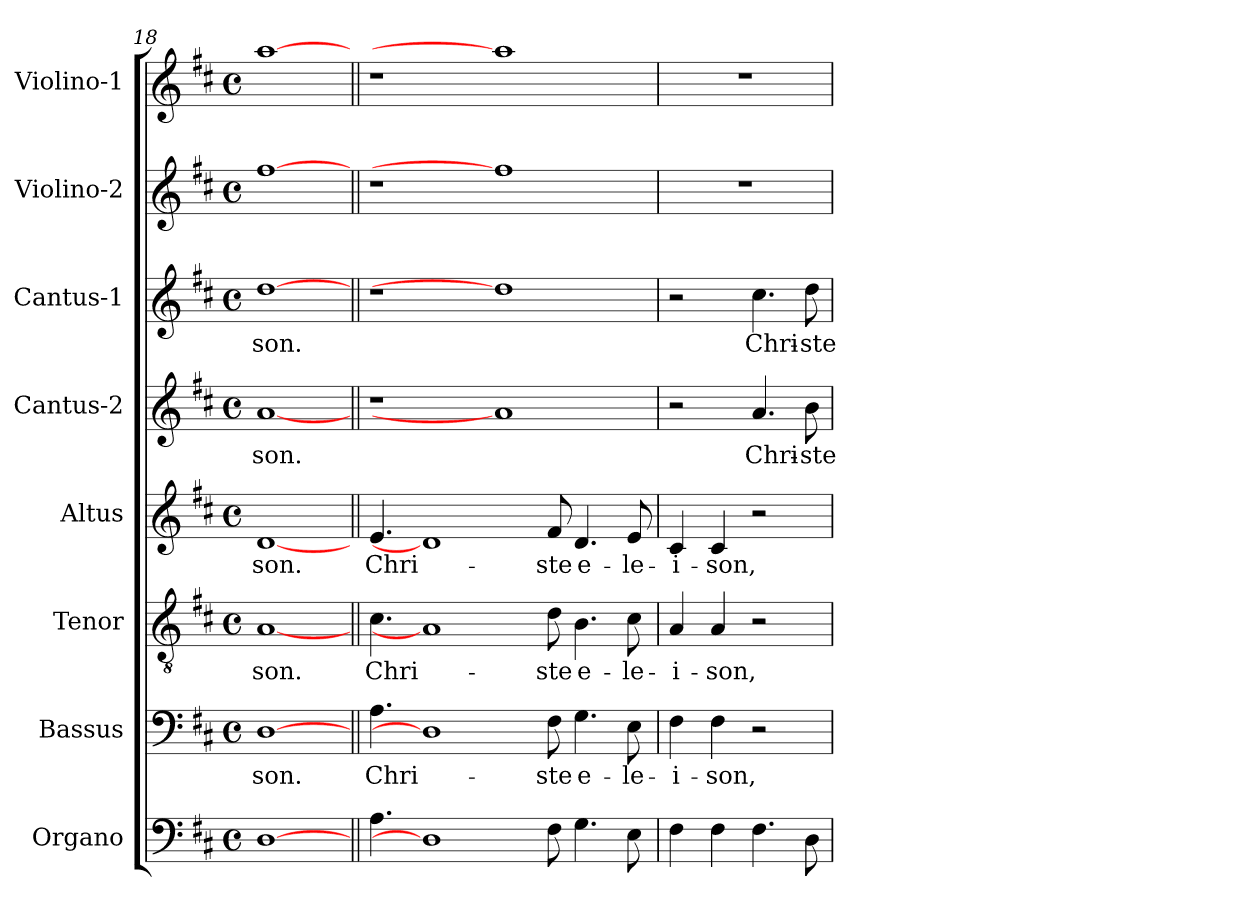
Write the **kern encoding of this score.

**kern	**kern	**text	**kern	**text	**kern	**text	**kern	**text	**kern	**text	**kern	**kern
*part8	*part7	*part7	*part6	*part6	*part5	*part5	*part4	*part4	*part3	*part3	*part2	*part1
*staff8	*staff7	*staff7	*staff6	*staff6	*staff5	*staff5	*staff4	*staff4	*staff3	*staff3	*staff2	*staff1
*I"Organo	*I"Bassus	*	*I"Tenor	*	*I"Altus	*	*I"Cantus-2	*	*I"Cantus-1	*	*I"Violino-2	*I"Violino-1
*I'Og	*I'B	*	*I'T	*	*I'A	*	*I'C2	*	*I'C1	*	*I'V2	*I'V1
*clefF4	*clefF4	*	*clefGv2	*	*clefG2	*	*clefG2	*	*clefG2	*	*clefG2	*clefG2
*k[f#c#]	*k[f#c#]	*	*k[f#c#]	*	*k[f#c#]	*	*k[f#c#]	*	*k[f#c#]	*	*k[f#c#]	*k[f#c#]
*D:	*D:	*	*D:	*	*D:	*	*D:	*	*D:	*	*D:	*D:
*M4/4	*M4/4	*	*M4/4	*	*M4/4	*	*M4/4	*	*M4/4	*	*M4/4	*M4/4
*met(c)	*met(c)	*	*met(c)	*	*met(c)	*	*met(c)	*	*met(c)	*	*met(c)	*met(c)
=18	=18	=18	=18	=18	=18	=18	=18	=18	=18	=18	=18	=18
!	!	!LO:LY:b	!	!	!	!	!	!	!	!	!	!
!	!	!	!	!LO:LY:b	!	!	!	!	!	!	!	!
!	!	!	!	!	!	!LO:LY:b	!	!	!	!	!	!
!	!	!	!	!	!	!	!	!LO:LY:b	!	!	!	!
!	!	!	!	!	!	!	!	!	!	!LO:LY:b	!	!
[1D	[1D	-son.	[1A	-son.	[1d	-son.	[1a	-son.	[1dd	-son.	[1ff#	[1aa
!!LO:PB:g=z
=19||	=19||	=19||	=19||	=19||	=19||	=19||	=19||	=19||	=19||	=19||	=19||	=19||
!	!	!LO:LY:b	!	!	!	!	!	!	!	!	!	!
!	!	!	!	!LO:LY:b	!	!	!	!	!	!	!	!
!	!	!	!	!	!	!LO:LY:b	!	!	!	!	!	!
4.A\	4.A\	Chri-	4.c#\	Chri-	4.e/	Chri-	1r	.	1r	.	1r	1r
1D]	1D]	.	1A]	.	1d]	.	.	.	.	.	.	.
.	.	.	.	.	.	.	1a]	.	1dd]	.	1ff#]	1aa]
!	!	!LO:LY:b	!	!	!	!	!	!	!	!	!	!
!	!	!	!	!LO:LY:b	!	!	!	!	!	!	!	!
!	!	!	!	!	!	!LO:LY:b	!	!	!	!	!	!
8F#\	8F#\	-ste	8d\	-ste	8f#/	-ste	.	.	.	.	.	.
!	!	!LO:LY:b	!	!	!	!	!	!	!	!	!	!
!	!	!	!	!LO:LY:b	!	!	!	!	!	!	!	!
!	!	!	!	!	!	!LO:LY:b	!	!	!	!	!	!
4.G\	4.G\	e-	4.B\	e-	4.d/	e-	.	.	.	.	.	.
!	!	!LO:LY:b	!	!	!	!	!	!	!	!	!	!
!	!	!	!	!LO:LY:b	!	!	!	!	!	!	!	!
!	!	!	!	!	!	!LO:LY:b	!	!	!	!	!	!
8E\	8E\	-le-	8c#\	-le-	8e/	-le-	.	.	.	.	.	.
=20	=20	=20	=20	=20	=20	=20	=20	=20	=20	=20	=20	=20
!	!	!LO:LY:b	!	!	!	!	!	!	!	!	!	!
!	!	!	!	!LO:LY:b	!	!	!	!	!	!	!	!
!	!	!	!	!	!	!LO:LY:b	!	!	!	!	!	!
4F#\	4F#\	-i-	4A/	-i-	4c#/	-i-	2r	.	2r	.	1r	1r
!	!	!LO:LY:b	!	!	!	!	!	!	!	!	!	!
!	!	!	!	!LO:LY:b	!	!	!	!	!	!	!	!
!	!	!	!	!	!	!LO:LY:b	!	!	!	!	!	!
4F#\	4F#\	-son,	4A/	-son,	4c#/	-son,	.	.	.	.	.	.
!	!	!	!	!	!	!	!	!LO:LY:b	!	!	!	!
!	!	!	!	!	!	!	!	!	!	!LO:LY:b	!	!
4.F#\	2r	.	2r	.	2r	.	4.a/	Chri-	4.cc#\	Chri-	.	.
!	!	!	!	!	!	!	!	!LO:LY:b	!	!	!	!
!	!	!	!	!	!	!	!	!	!	!LO:LY:b	!	!
8D\	.	.	.	.	.	.	8b\	-ste	8dd\	-ste	.	.
=	=	=	=	=	=	=	=	=	=	=	=	=
*-	*-	*-	*-	*-	*-	*-	*-	*-	*-	*-	*-	*-
